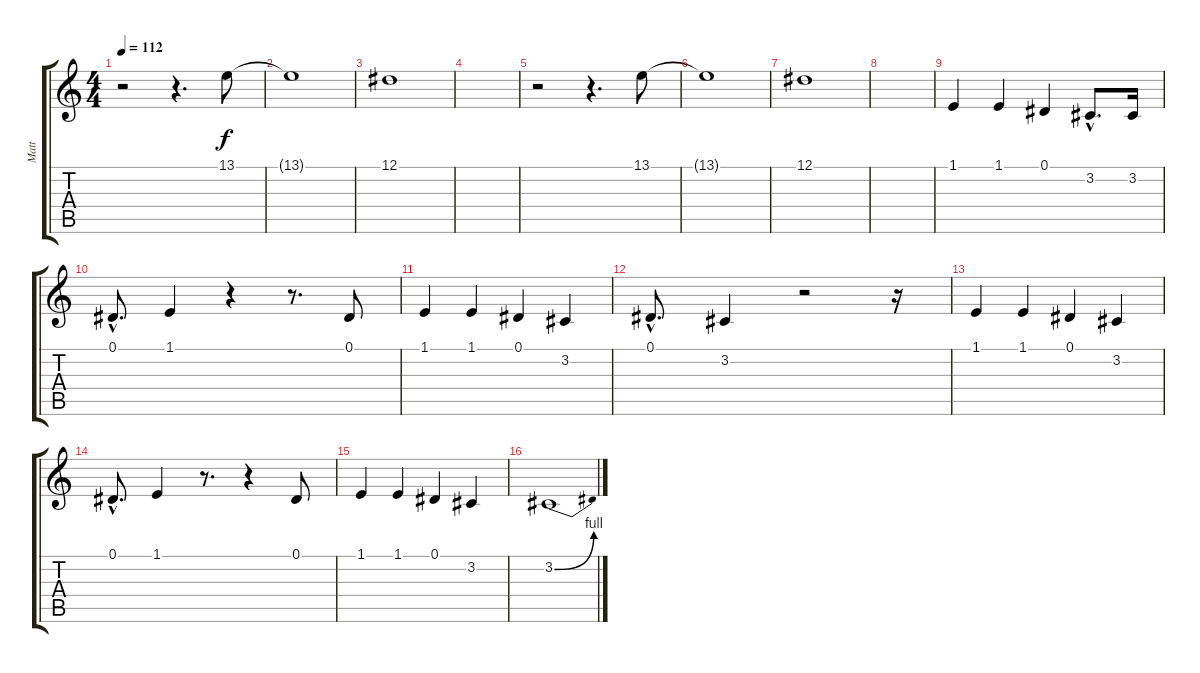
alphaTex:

\track ("Matt" "Matt") {instrument lead1square}
\staff {score tabs}
\tuning (Eb4 Bb3 Gb3 Db3 Ab2 Eb2) {hide}
\ts (4 4)
\tempo 112
\clef g2
\ks c
r.2{dy f} r.4{d} 13.1.8 |
13.1{t}.1 |
12.1.1 |
|
r.2 r.4{d} 13.1.8 |
13.1{t}.1 |
12.1.1 |
|
1.1.4 1.1.4 0.1.4 3.2{hac}.8{d} 3.2.16 |
0.1{hac}.8{d} 1.1.4 r.4 r.8{d} 0.1.8 |
1.1.4 1.1.4 0.1.4 3.2.4 |
0.1{hac}.8{d} 3.2.4 r.2 r.16 |
1.1.4 1.1.4 0.1.4 3.2.4 |
0.1{hac}.8{d} 1.1.4 r.8{d} r.4 0.1.8 |
1.1.4 1.1.4 0.1.4 3.2.4 |
3.2{be (bend 0 0 60 4)}.1
